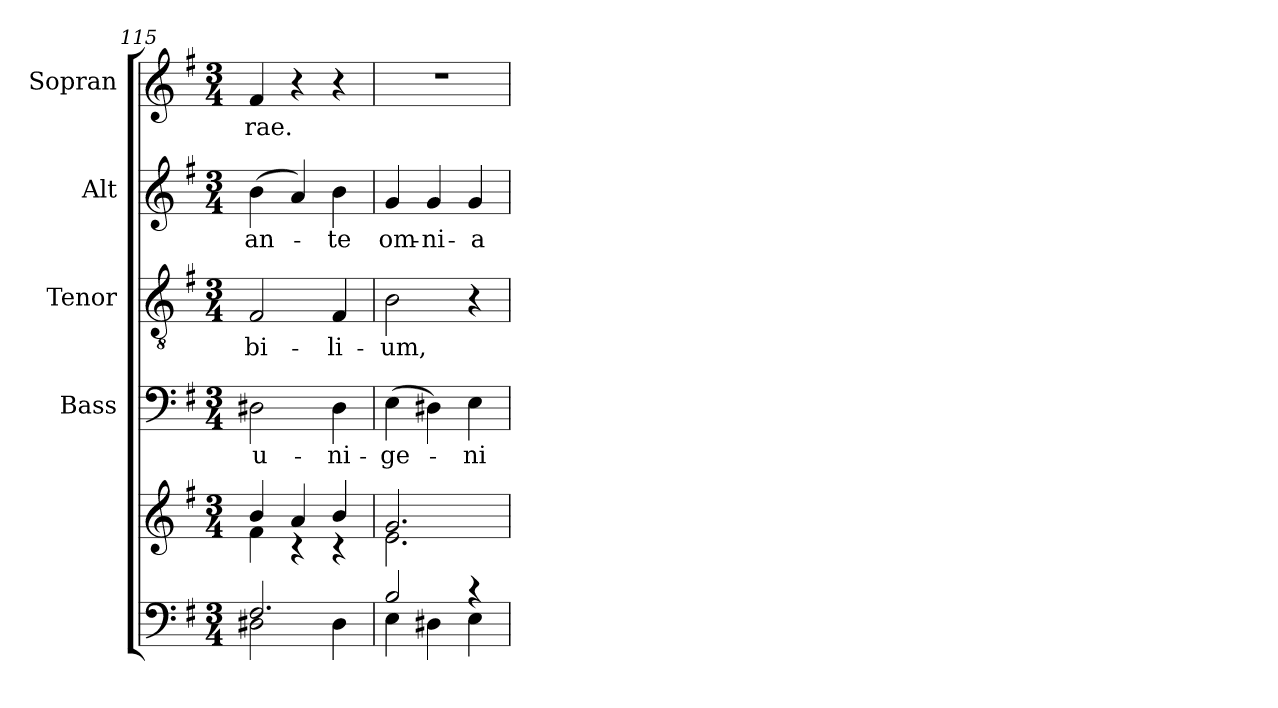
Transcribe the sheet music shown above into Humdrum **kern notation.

**kern	**kern	**kern	**text	**kern	**text	**kern	**text	**kern	**text
*part5	*part5	*part4	*part4	*part3	*part3	*part2	*part2	*part1	*part1
*staff6	*staff5	*staff4	*staff4	*staff3	*staff3	*staff2	*staff2	*staff1	*staff1
*	*	*I"Bass	*	*I"Tenor	*	*I"Alt	*	*I"Sopran	*
*	*	*I'B.	*	*I'T.	*	*I'A.	*	*I'S.	*
*clefF4	*clefG2	*clefF4	*	*clefGv2	*	*clefG2	*	*clefG2	*
*k[f#]	*k[f#]	*k[f#]	*	*k[f#]	*	*k[f#]	*	*k[f#]	*
*G:	*G:	*G:	*	*G:	*	*G:	*	*G:	*
*M3/4	*M3/4	*M3/4	*	*M3/4	*	*M3/4	*	*M3/4	*
=115	=115	=115	=115	=115	=115	=115	=115	=115	=115
*^	*^	*	*	*	*	*	*	*	*
!	!	!	!	!	!LO:LY:b	!	!LO:LY:b	!	!LO:LY:b	!	!LO:LY:b
2.F#/	2D#X\	4b/	4f#\	2D#X\	u-	2F#/	-bi-	(>4b\	an-	4f#/	-rae.
.	.	4a/	4rc	.	.	.	.	4a/)	.	4r	.
!	!	!	!	!	!LO:LY:b	!	!LO:LY:b	!	!LO:LY:b	!	!
.	4D#\	4b/	4rc	4D#\	-ni-	4F#/	-li-	4b\	-te	4r	.
=116	=116	=116	=116	=116	=116	=116	=116	=116	=116	=116	=116
!	!	!	!	!	!LO:LY:b	!	!LO:LY:b	!	!LO:LY:b	!	!
2B/	4E\	2.g/	2.e\	(>4E\	-ge-	2B\	-um,	4g/	om-	2.r	.
!	!	!	!	!	!	!	!	!	!LO:LY:b	!	!
.	4D#X\	.	.	4D#X\)	.	.	.	4g/	-ni-	.	.
!	!	!	!	!	!LO:LY:b	!	!	!	!LO:LY:b	!	!
4rc	4E\	.	.	4E\	-ni-	4r	.	4g/	-a	.	.
*v	*v	*	*	*	*	*	*	*	*	*	*
*	*v	*v	*	*	*	*	*	*	*	*
=	=	=	=	=	=	=	=	=	=
*-	*-	*-	*-	*-	*-	*-	*-	*-	*-
